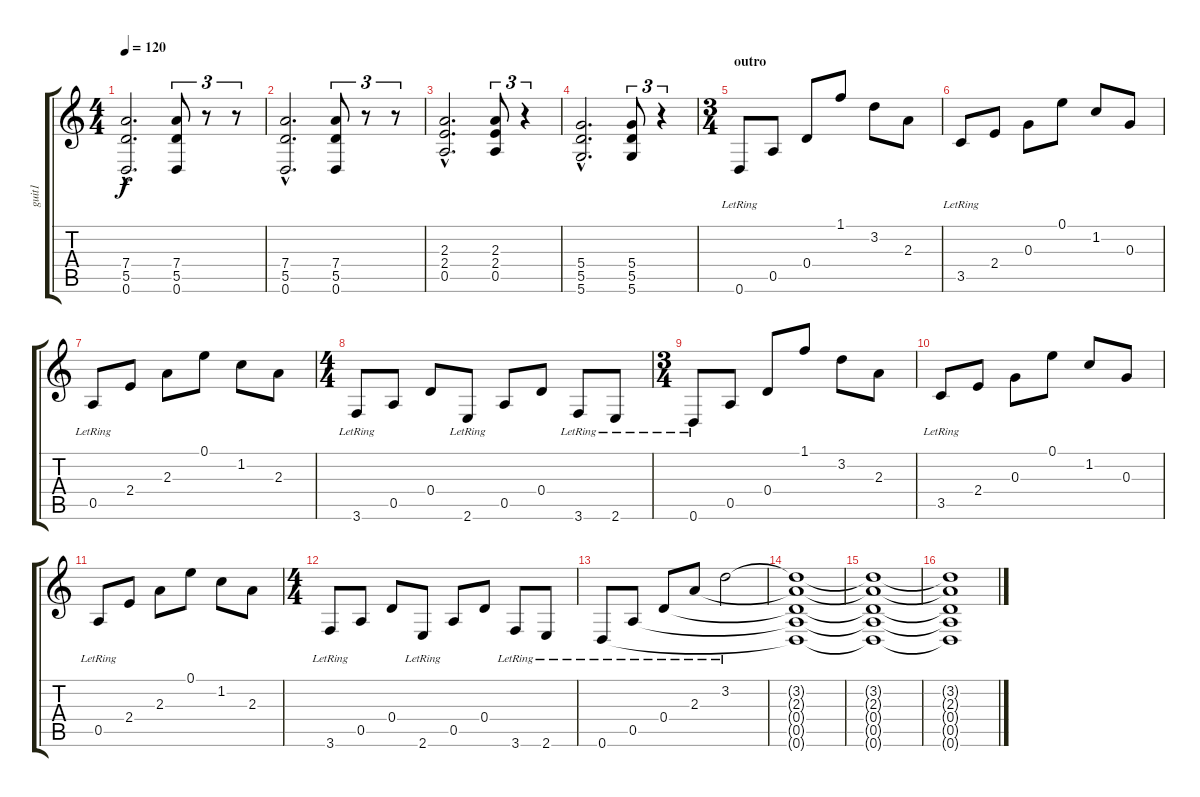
\track ("guit1" "guit1") {instrument electricguitarclean}
\staff {score tabs}
\tuning (E4 B3 G3 D3 A2 D2) {hide}
\ts (4 4)
\tempo 120
\clef g2
\ks c
(7.4{hac} 5.5{hac} 0.6{hac}).2{d dy f instrument distortionguitar} (7.4 5.5 0.6).8{tu (3 2)} r.8{tu (3 2)} r.8{tu (3 2)} |
(7.4{hac} 5.5{hac} 0.6{hac}).2{d} (7.4 5.5 0.6).8{tu (3 2)} r.8{tu (3 2)} r.8{tu (3 2)} |
(2.3{hac} 2.4{hac} 0.5{hac}).2{d} (2.3 2.4 0.5).8{tu (3 2)} r.4{tu (3 2)} |
(5.4{hac} 5.5{hac} 5.6{hac}).2{d} (5.4 5.5 5.6).8{tu (3 2)} r.4{tu (3 2)} |
\ts (3 4)
\section ("" "outro")
0.6{lr}.8{instrument electricguitarclean} 0.5.8 0.4.8 1.1.8 3.2.8 2.3.8 |
3.5{lr}.8 2.4.8 0.3.8 0.1.8 1.2.8 0.3.8 |
0.5{lr}.8 2.4.8 2.3.8 0.1.8 1.2.8 2.3.8 |
\ts (4 4)
3.6{lr}.8 0.5.8 0.4.8 2.6{lr}.8 0.5.8 0.4.8 3.6{lr}.8 2.6{lr}.8 |
\ts (3 4)
0.6{lr}.8 0.5.8 0.4.8 1.1.8 3.2.8 2.3.8 |
3.5{lr}.8 2.4.8 0.3.8 0.1.8 1.2.8 0.3.8 |
0.5{lr}.8 2.4.8 2.3.8 0.1.8 1.2.8 2.3.8 |
\ts (4 4)
3.6{lr}.8 0.5.8 0.4.8 2.6{lr}.8 0.5.8 0.4.8 3.6{lr}.8 2.6{lr}.8 |
0.6{lr}.8 0.5{lr}.8 0.4{lr}.8 2.3{lr}.8 3.2{lr}.2 |
(3.2{t} 2.3{t} 0.4{t} 0.5{t} 0.6{t}).1{volume 0} |
(3.2{t} 2.3{t} 0.4{t} 0.5{t} 0.6{t}).1 |
(3.2{t} 2.3{t} 0.4{t} 0.5{t} 0.6{t}).1
